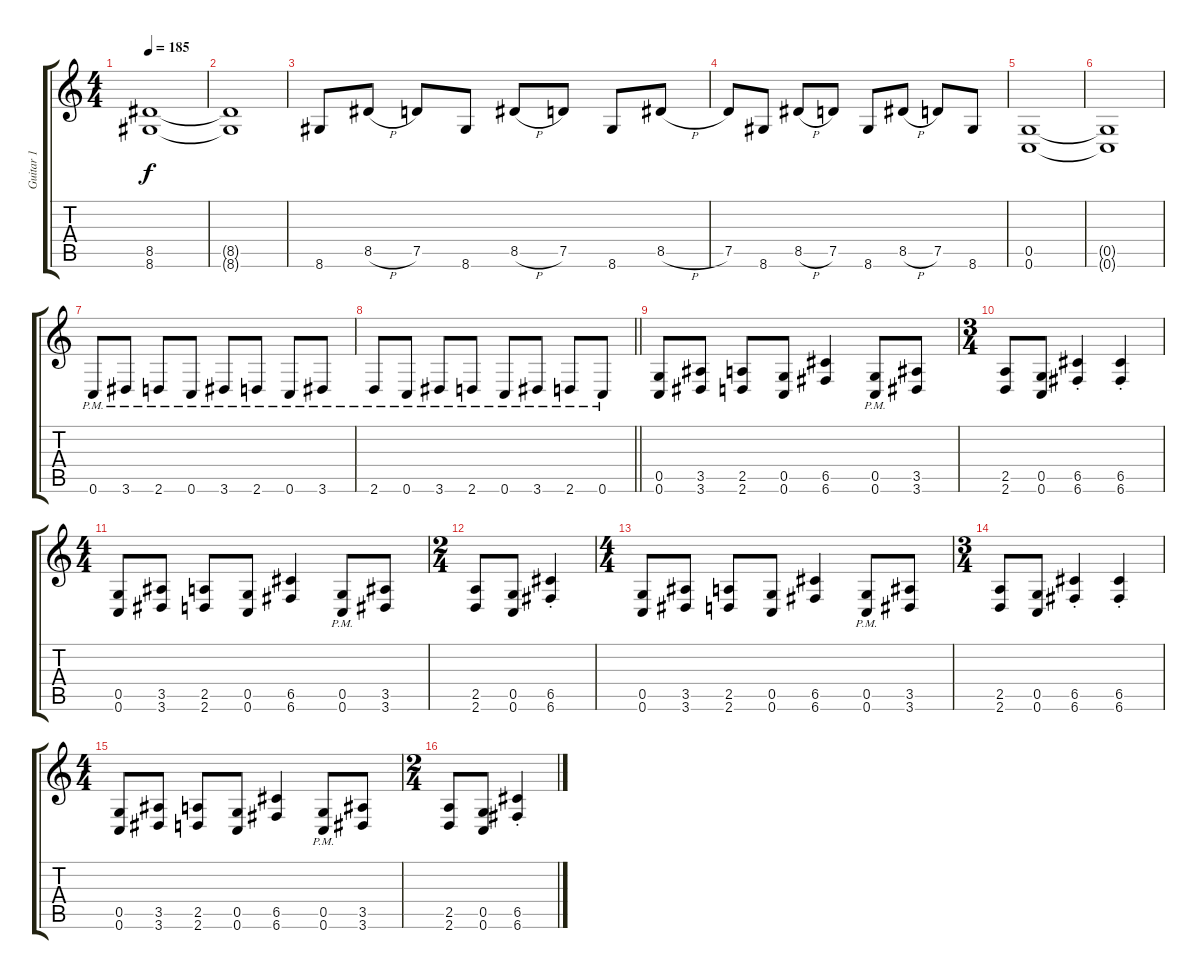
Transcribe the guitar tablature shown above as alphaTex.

\track ("Guitar 1" "Guitar 1") {instrument distortionguitar}
\staff {score tabs}
\tuning (D4 A3 F3 C3 G2 C2) {hide}
\ts (4 4)
\tempo 185
\clef g2
\ks c
(8.5 8.6).1{dy f} |
(8.5{t} 8.6{t}).1 |
8.6.8 8.5{h}.8 7.5.8 8.6.8 8.5{h}.8 7.5.8 8.6.8 8.5{h}.8 |
7.5.8 8.6.8 8.5{h}.8 7.5.8 8.6.8 8.5{h}.8 7.5.8 8.6.8 |
(0.5 0.6).1 |
(0.5{t} 0.6{t}).1 |
0.6{pm}.8 3.6{pm}.8 2.6{pm}.8 0.6{pm}.8 3.6{pm}.8 2.6{pm}.8 0.6{pm}.8 3.6{pm}.8 |
\barLineRight lightlight
2.6{pm}.8 0.6{pm}.8 3.6{pm}.8 2.6{pm}.8 0.6{pm}.8 3.6{pm}.8 2.6{pm}.8 0.6{pm}.8 |
(0.5 0.6).8 (3.5 3.6).8 (2.5 2.6).8 (0.5 0.6).8 (6.5 6.6).4 (0.5{pm} 0.6{pm}).8 (3.5 3.6).8 |
\ts (3 4)
(2.5 2.6).8 (0.5 0.6).8 (6.5{st} 6.6{st}).4 (6.5{st} 6.6{st}).4 |
\ts (4 4)
(0.5 0.6).8 (3.5 3.6).8 (2.5 2.6).8 (0.5 0.6).8 (6.5 6.6).4 (0.5{pm} 0.6{pm}).8 (3.5 3.6).8 |
\ts (2 4)
(2.5 2.6).8 (0.5 0.6).8 (6.5{st} 6.6{st}).4 |
\ts (4 4)
(0.5 0.6).8 (3.5 3.6).8 (2.5 2.6).8 (0.5 0.6).8 (6.5 6.6).4 (0.5{pm} 0.6{pm}).8 (3.5 3.6).8 |
\ts (3 4)
(2.5 2.6).8 (0.5 0.6).8 (6.5{st} 6.6{st}).4 (6.5{st} 6.6{st}).4 |
\ts (4 4)
(0.5 0.6).8 (3.5 3.6).8 (2.5 2.6).8 (0.5 0.6).8 (6.5 6.6).4 (0.5{pm} 0.6{pm}).8 (3.5 3.6).8 |
\ts (2 4)
(2.5 2.6).8 (0.5 0.6).8 (6.5{st} 6.6{st}).4
